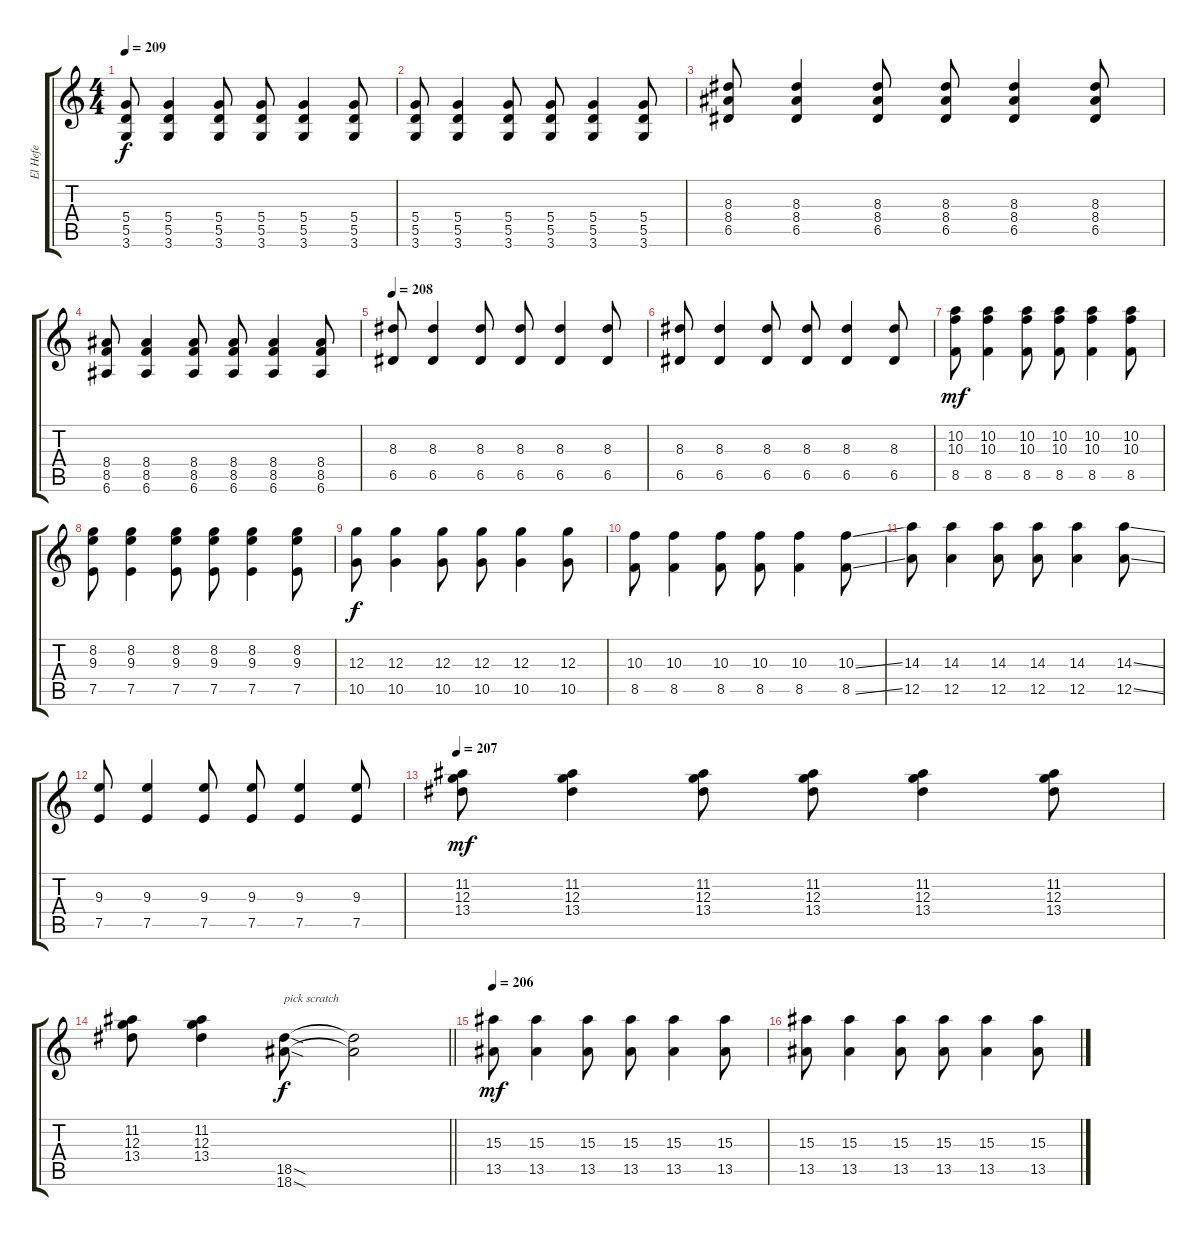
\track ("El Hefe" "El Hefe") {instrument distortionguitar}
\staff {score tabs}
\tuning (E4 B3 G3 D3 A2 E2) {hide}
\ts (4 4)
\tempo 209
\clef g2
\ks c
(5.4 5.5 3.6).8{dy f} (5.4 5.5 3.6).4 (5.4 5.5 3.6).8 (5.4 5.5 3.6).8 (5.4 5.5 3.6).4 (5.4 5.5 3.6).8 |
(5.4 5.5 3.6).8 (5.4 5.5 3.6).4 (5.4 5.5 3.6).8 (5.4 5.5 3.6).8 (5.4 5.5 3.6).4 (5.4 5.5 3.6).8 |
(8.3 8.4 6.5).8 (8.3 8.4 6.5).4 (8.3 8.4 6.5).8 (8.3 8.4 6.5).8 (8.3 8.4 6.5).4 (8.3 8.4 6.5).8 |
(8.4 8.5 6.6).8 (8.4 8.5 6.6).4 (8.4 8.5 6.6).8 (8.4 8.5 6.6).8 (8.4 8.5 6.6).4 (8.4 8.5 6.6).8 |
\tempo 208
(8.3 6.5).8 (8.3 6.5).4 (8.3 6.5).8 (8.3 6.5).8 (8.3 6.5).4 (8.3 6.5).8 |
(8.3 6.5).8 (8.3 6.5).4 (8.3 6.5).8 (8.3 6.5).8 (8.3 6.5).4 (8.3 6.5).8 |
(10.2 10.3 8.5).8{dy mf} (10.2 10.3 8.5).4 (10.2 10.3 8.5).8 (10.2 10.3 8.5).8 (10.2 10.3 8.5).4 (10.2 10.3 8.5).8 |
(8.2 9.3 7.5).8 (8.2 9.3 7.5).4 (8.2 9.3 7.5).8 (8.2 9.3 7.5).8 (8.2 9.3 7.5).4 (8.2 9.3 7.5).8 |
(12.3 10.5).8{dy f} (12.3 10.5).4 (12.3 10.5).8 (12.3 10.5).8 (12.3 10.5).4 (12.3 10.5).8 |
(10.3 8.5).8 (10.3 8.5).4 (10.3 8.5).8 (10.3 8.5).8 (10.3 8.5).4 (10.3{ss} 8.5{ss}).8 |
(14.3 12.5).8 (14.3 12.5).4 (14.3 12.5).8 (14.3 12.5).8 (14.3 12.5).4 (14.3{ss} 12.5{ss}).8 |
(9.3 7.5).8 (9.3 7.5).4 (9.3 7.5).8 (9.3 7.5).8 (9.3 7.5).4 (9.3 7.5).8 |
\tempo 207
(11.2 12.3 13.4).8{dy mf} (11.2 12.3 13.4).4 (11.2 12.3 13.4).8 (11.2 12.3 13.4).8 (11.2 12.3 13.4).4 (11.2 12.3 13.4).8 |
\barLineRight lightlight
(11.2 12.3 13.4).8 (11.2 12.3 13.4).4 (18.5{sod} 18.6{sod}).8{txt "pick scratch" dy f} (18.5{t} 18.6{t}).2 |
\section ("" "")
\tempo 206
(15.3 13.5).8{dy mf} (15.3 13.5).4 (15.3 13.5).8 (15.3 13.5).8 (15.3 13.5).4 (15.3 13.5).8 |
(15.3 13.5).8 (15.3 13.5).4 (15.3 13.5).8 (15.3 13.5).8 (15.3 13.5).4 (15.3 13.5).8
